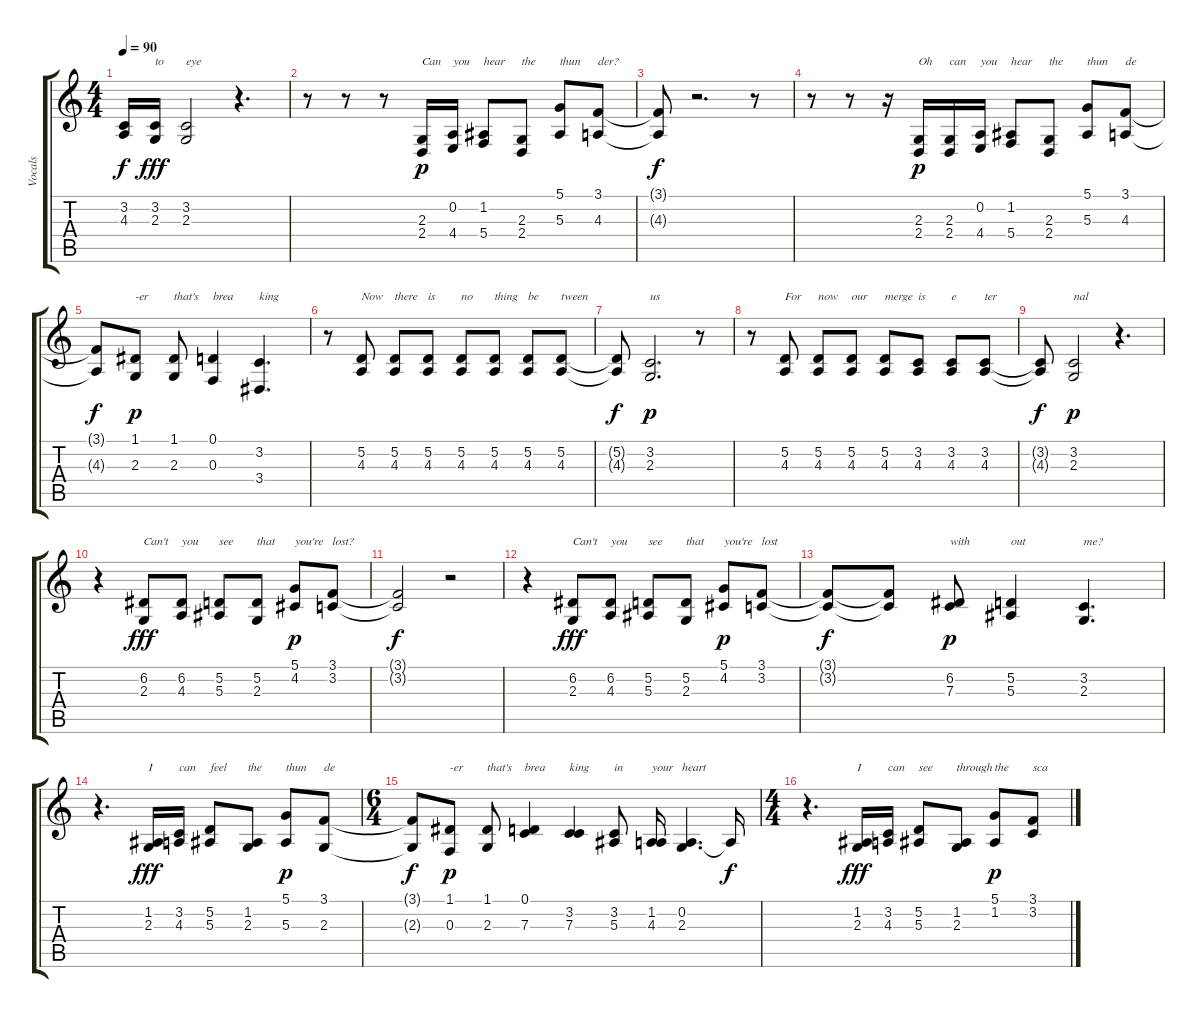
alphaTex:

\track ("Vocals" "Vocals") {instrument voiceoohs}
\staff {score tabs}
\tuning (D4 A3 F3 C3 G2 D2) {hide}
\ts (4 4)
\tempo 90
\clef g2
\ks c
(3.2{t} 4.3{t}).16{dy f} (3.2 2.3).16{txt "to" dy fff} (3.2 2.3).2{txt "eye"} r.4{d} |
r.8 r.8 r.8 (2.3 2.4).16{txt "Can" dy p} (0.2 4.4).16{txt "you"} (1.2 5.4).8{txt "hear"} (2.3 2.4).8{txt "the"} (5.1 5.3).8{txt "thun"} (3.1 4.3).8{txt "der?"} |
(3.1{t} 4.3{t}).8{dy f} r.2{d} r.8 |
r.8 r.8 r.16 (2.3 2.4).16{txt "Oh" dy p} (2.3 2.4).16{txt "can"} (0.2 4.4).16{txt "you"} (1.2 5.4).8{txt "hear"} (2.3 2.4).8{txt "the"} (5.1 5.3).8{txt "thun"} (3.1 4.3).8{txt "de"} |
(3.1{t} 4.3{t}).8{dy f} (1.1 2.3).8{txt "-er" dy p} (1.1 2.3).8{txt "that's"} (0.1 0.3).4{txt "brea"} (3.2 3.4).4{d txt "king"} |
r.8 (5.2 4.3).8{txt "Now"} (5.2 4.3).8{txt "there"} (5.2 4.3).8{txt "is"} (5.2 4.3).8{txt "no"} (5.2 4.3).8{txt "thing"} (5.2 4.3).8{txt "be"} (5.2 4.3).8{txt "tween"} |
(5.2{t} 4.3{t}).8{dy f} (3.2 2.3).2{d txt "us" dy p} r.8 |
r.8 (5.2 4.3).8{txt "For"} (5.2 4.3).8{txt "now"} (5.2 4.3).8{txt "our"} (5.2 4.3).8{txt "merge"} (3.2 4.3).8{txt "is"} (3.2 4.3).8{txt "e"} (3.2 4.3).8{txt "ter"} |
(3.2{t} 4.3{t}).8{dy f} (3.2 2.3).2{txt "nal" dy p} r.4{d} |
r.4 (6.2 2.3).8{txt "Can't" dy fff} (6.2 4.3).8{txt "you"} (5.2 5.3).8{txt "see"} (5.2 2.3).8{txt "that"} (5.1 4.2).8{txt "you're" dy p} (3.1 3.2).8{txt "lost?"} |
(3.1{t} 3.2{t}).2{dy f} r.2 |
r.4 (6.2 2.3).8{txt "Can't" dy fff} (6.2 4.3).8{txt "you"} (5.2 5.3).8{txt "see"} (5.2 2.3).8{txt "that"} (5.1 4.2).8{txt "you're" dy p} (3.1 3.2).8{txt "lost"} |
(3.1{t} 3.2{t}).8{dy f} (3.1{t} 3.2{t}).8 (6.2 7.3).8{txt "with" dy p} (5.2 5.3).4{txt "out"} (3.2 2.3).4{d txt "me?"} |
r.4{d} (1.2 2.3).16{txt "I" dy fff} (3.2 4.3).16{txt "can"} (5.2 5.3).8{txt "feel"} (1.2 2.3).8{txt "the"} (5.1 5.3).8{txt "thun" dy p} (3.1 2.3).8{txt "de"} |
\ts (6 4)
(3.1{t} 2.3{t}).8{dy f} (1.1 0.3).8{txt "-er" dy p} (1.1 2.3).8{txt "that's"} (0.1 7.3).4{txt "brea"} (3.2 7.3).4{txt "king"} (3.2 5.3).8{txt "in"} (1.2 4.3).16{txt "your"} (0.2 2.3).4{d txt "heart"} 0.2{t}.16{dy f} |
\ts (4 4)
r.4{d} (1.2 2.3).16{txt "I" dy fff} (3.2 4.3).16{txt "can"} (5.2 5.3).8{txt "see"} (1.2 2.3).8{txt "through"} (5.1 1.2).8{txt "the" dy p} (3.1 3.2).8{txt "sca"}
